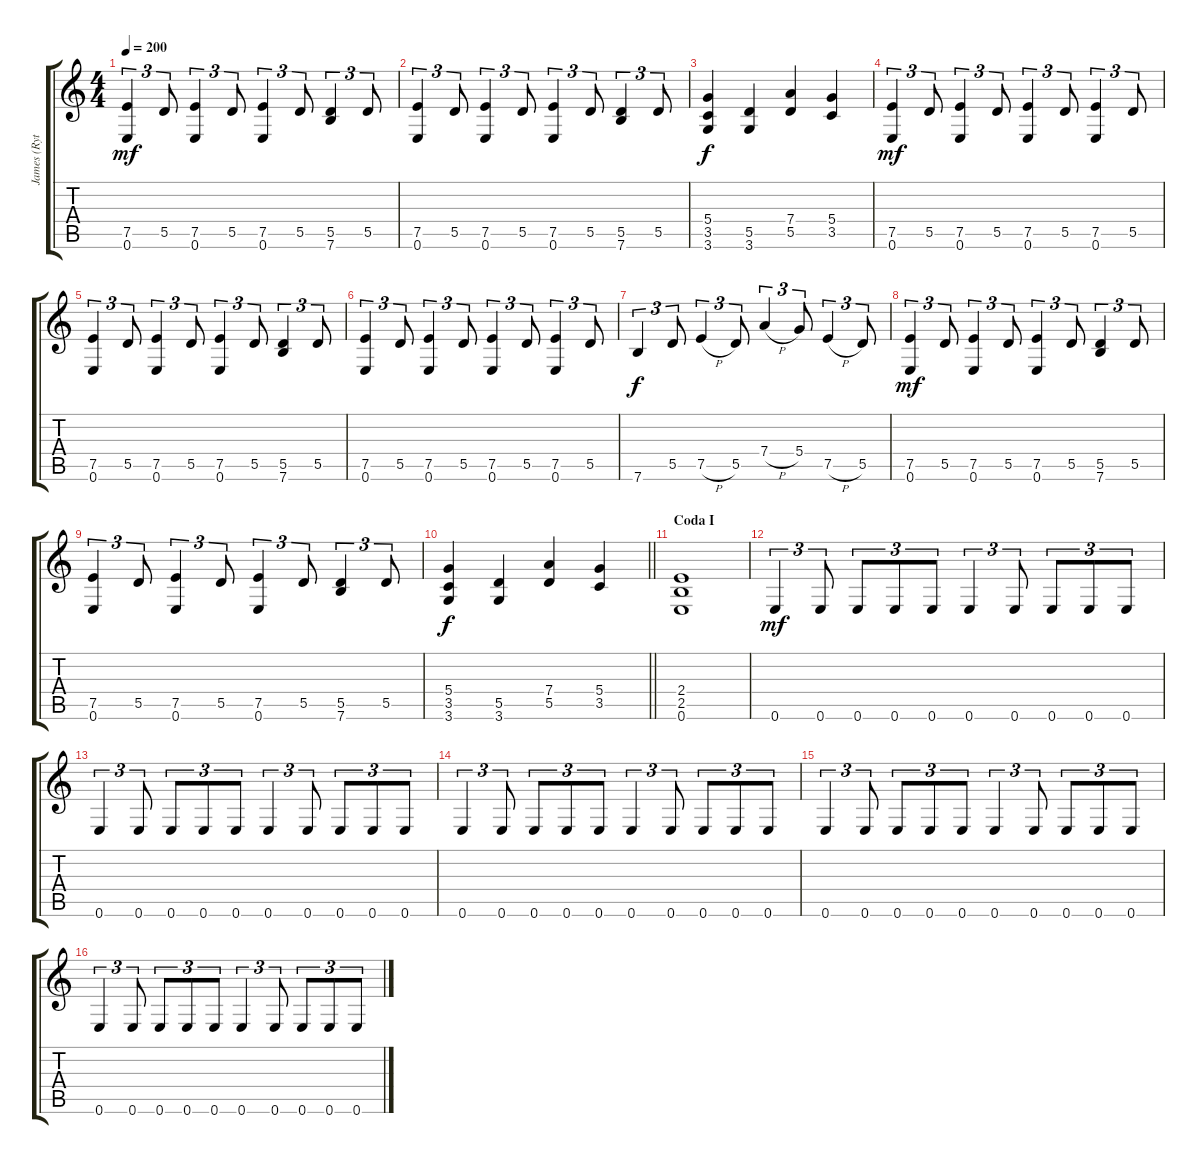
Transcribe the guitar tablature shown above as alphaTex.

\track ("James (Rythm Guitar)" "James (Ryt") {instrument overdrivenguitar}
\staff {score tabs}
\tuning (E4 B3 G3 D3 A2 E2) {hide}
\ts (4 4)
\tempo 200
\clef g2
\ks c
(7.5 0.6).4{tu (3 2) dy mf} 5.5.8{tu (3 2)} (7.5 0.6).4{tu (3 2)} 5.5.8{tu (3 2)} (7.5 0.6).4{tu (3 2)} 5.5.8{tu (3 2)} (5.5 7.6).4{tu (3 2)} 5.5.8{tu (3 2)} |
(7.5 0.6).4{tu (3 2)} 5.5.8{tu (3 2)} (7.5 0.6).4{tu (3 2)} 5.5.8{tu (3 2)} (7.5 0.6).4{tu (3 2)} 5.5.8{tu (3 2)} (5.5 7.6).4{tu (3 2)} 5.5.8{tu (3 2)} |
(5.4 3.5 3.6).4{dy f} (5.5 3.6).4 (7.4 5.5).4 (5.4 3.5).4 |
(7.5 0.6).4{tu (3 2) dy mf} 5.5.8{tu (3 2)} (7.5 0.6).4{tu (3 2)} 5.5.8{tu (3 2)} (7.5 0.6).4{tu (3 2)} 5.5.8{tu (3 2)} (7.5 0.6).4{tu (3 2)} 5.5.8{tu (3 2)} |
(7.5 0.6).4{tu (3 2)} 5.5.8{tu (3 2)} (7.5 0.6).4{tu (3 2)} 5.5.8{tu (3 2)} (7.5 0.6).4{tu (3 2)} 5.5.8{tu (3 2)} (5.5 7.6).4{tu (3 2)} 5.5.8{tu (3 2)} |
(7.5 0.6).4{tu (3 2)} 5.5.8{tu (3 2)} (7.5 0.6).4{tu (3 2)} 5.5.8{tu (3 2)} (7.5 0.6).4{tu (3 2)} 5.5.8{tu (3 2)} (7.5 0.6).4{tu (3 2)} 5.5.8{tu (3 2)} |
7.6.4{tu (3 2) dy f} 5.5.8{tu (3 2)} 7.5{h}.4{tu (3 2)} 5.5.8{tu (3 2)} 7.4{h}.4{tu (3 2)} 5.4.8{tu (3 2)} 7.5{h}.4{tu (3 2)} 5.5.8{tu (3 2)} |
(7.5 0.6).4{tu (3 2) dy mf} 5.5.8{tu (3 2)} (7.5 0.6).4{tu (3 2)} 5.5.8{tu (3 2)} (7.5 0.6).4{tu (3 2)} 5.5.8{tu (3 2)} (5.5 7.6).4{tu (3 2)} 5.5.8{tu (3 2)} |
(7.5 0.6).4{tu (3 2)} 5.5.8{tu (3 2)} (7.5 0.6).4{tu (3 2)} 5.5.8{tu (3 2)} (7.5 0.6).4{tu (3 2)} 5.5.8{tu (3 2)} (5.5 7.6).4{tu (3 2)} 5.5.8{tu (3 2)} |
\barLineRight lightlight
(5.4 3.5 3.6).4{dy f} (5.5 3.6).4 (7.4 5.5).4 (5.4 3.5).4 |
\section ("" "Coda I")
(2.4 2.5 0.6).1 |
0.6.4{tu (3 2) dy mf} 0.6.8{tu (3 2)} 0.6.8{tu (3 2)} 0.6.8{tu (3 2)} 0.6.8{tu (3 2)} 0.6.4{tu (3 2)} 0.6.8{tu (3 2)} 0.6.8{tu (3 2)} 0.6.8{tu (3 2)} 0.6.8{tu (3 2)} |
0.6.4{tu (3 2)} 0.6.8{tu (3 2)} 0.6.8{tu (3 2)} 0.6.8{tu (3 2)} 0.6.8{tu (3 2)} 0.6.4{tu (3 2)} 0.6.8{tu (3 2)} 0.6.8{tu (3 2)} 0.6.8{tu (3 2)} 0.6.8{tu (3 2)} |
0.6.4{tu (3 2)} 0.6.8{tu (3 2)} 0.6.8{tu (3 2)} 0.6.8{tu (3 2)} 0.6.8{tu (3 2)} 0.6.4{tu (3 2)} 0.6.8{tu (3 2)} 0.6.8{tu (3 2)} 0.6.8{tu (3 2)} 0.6.8{tu (3 2)} |
0.6.4{tu (3 2)} 0.6.8{tu (3 2)} 0.6.8{tu (3 2)} 0.6.8{tu (3 2)} 0.6.8{tu (3 2)} 0.6.4{tu (3 2)} 0.6.8{tu (3 2)} 0.6.8{tu (3 2)} 0.6.8{tu (3 2)} 0.6.8{tu (3 2)} |
0.6.4{tu (3 2)} 0.6.8{tu (3 2)} 0.6.8{tu (3 2)} 0.6.8{tu (3 2)} 0.6.8{tu (3 2)} 0.6.4{tu (3 2)} 0.6.8{tu (3 2)} 0.6.8{tu (3 2)} 0.6.8{tu (3 2)} 0.6.8{tu (3 2)}
